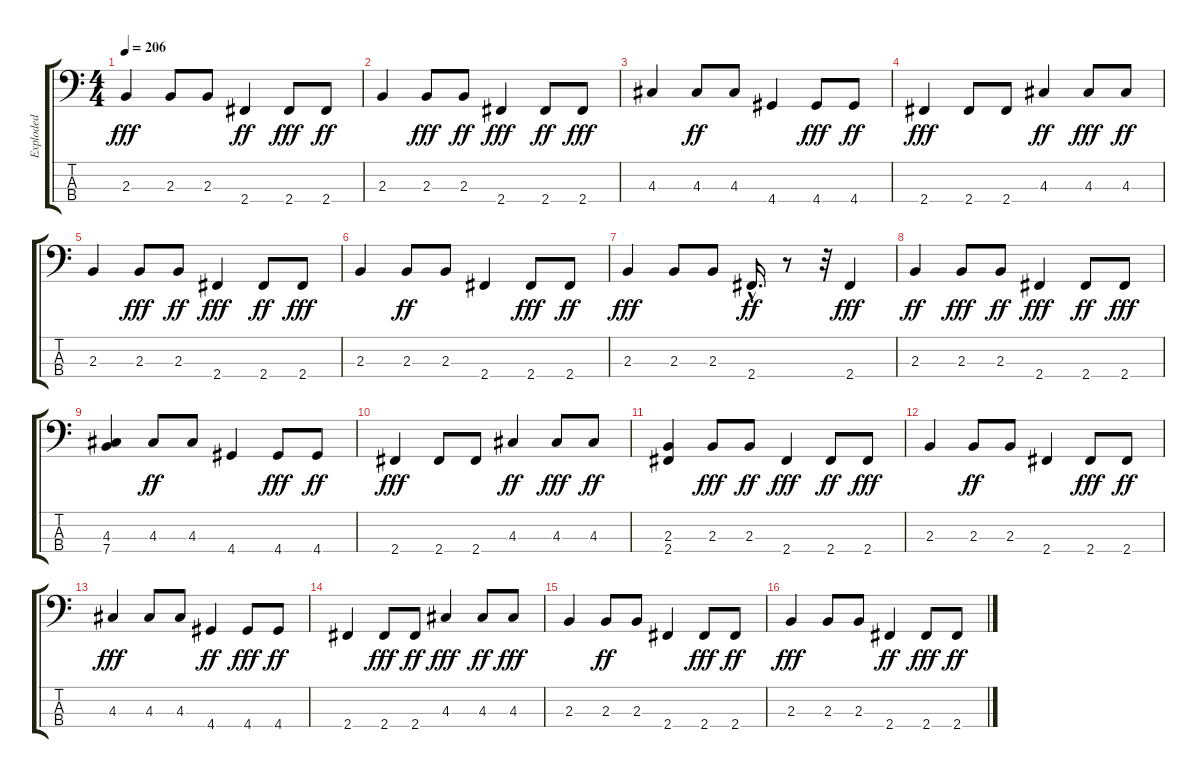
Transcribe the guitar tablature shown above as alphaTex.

\track ("Exploded" "Exploded") {instrument electricbassfinger}
\staff {score tabs}
\tuning (G2 D2 A1 E1) {hide}
\ts (4 4)
\tempo 206
\clef f4
\ks c
2.3.4{dy fff} 2.3.8 2.3.8 2.4.4{dy ff} 2.4.8{dy fff} 2.4.8{dy ff} |
2.3.4 2.3.8{dy fff} 2.3.8{dy ff} 2.4.4{dy fff} 2.4.8{dy ff} 2.4.8{dy fff} |
4.3.4 4.3.8{dy ff} 4.3.8 4.4.4 4.4.8{dy fff} 4.4.8{dy ff} |
2.4.4{dy fff} 2.4.8 2.4.8 4.3.4{dy ff} 4.3.8{dy fff} 4.3.8{dy ff} |
2.3.4 2.3.8{dy fff} 2.3.8{dy ff} 2.4.4{dy fff} 2.4.8{dy ff} 2.4.8{dy fff} |
2.3.4 2.3.8{dy ff} 2.3.8 2.4.4 2.4.8{dy fff} 2.4.8{dy ff} |
2.3.4{dy fff} 2.3.8 2.3.8 2.4{hac}.16{d dy ff} r.8 r.32 2.4.4{dy fff} |
2.3.4{dy ff} 2.3.8{dy fff} 2.3.8{dy ff} 2.4.4{dy fff} 2.4.8{dy ff} 2.4.8{dy fff} |
(4.3 7.4).4 4.3.8{dy ff} 4.3.8 4.4.4 4.4.8{dy fff} 4.4.8{dy ff} |
2.4.4{dy fff} 2.4.8 2.4.8 4.3.4{dy ff} 4.3.8{dy fff} 4.3.8{dy ff} |
(2.3 2.4).4 2.3.8{dy fff} 2.3.8{dy ff} 2.4.4{dy fff} 2.4.8{dy ff} 2.4.8{dy fff} |
2.3.4 2.3.8{dy ff} 2.3.8 2.4.4 2.4.8{dy fff} 2.4.8{dy ff} |
4.3.4{dy fff} 4.3.8 4.3.8 4.4.4{dy ff} 4.4.8{dy fff} 4.4.8{dy ff} |
2.4.4 2.4.8{dy fff} 2.4.8{dy ff} 4.3.4{dy fff} 4.3.8{dy ff} 4.3.8{dy fff} |
2.3.4 2.3.8{dy ff} 2.3.8 2.4.4 2.4.8{dy fff} 2.4.8{dy ff} |
2.3.4{dy fff} 2.3.8 2.3.8 2.4.4{dy ff} 2.4.8{dy fff} 2.4.8{dy ff}
